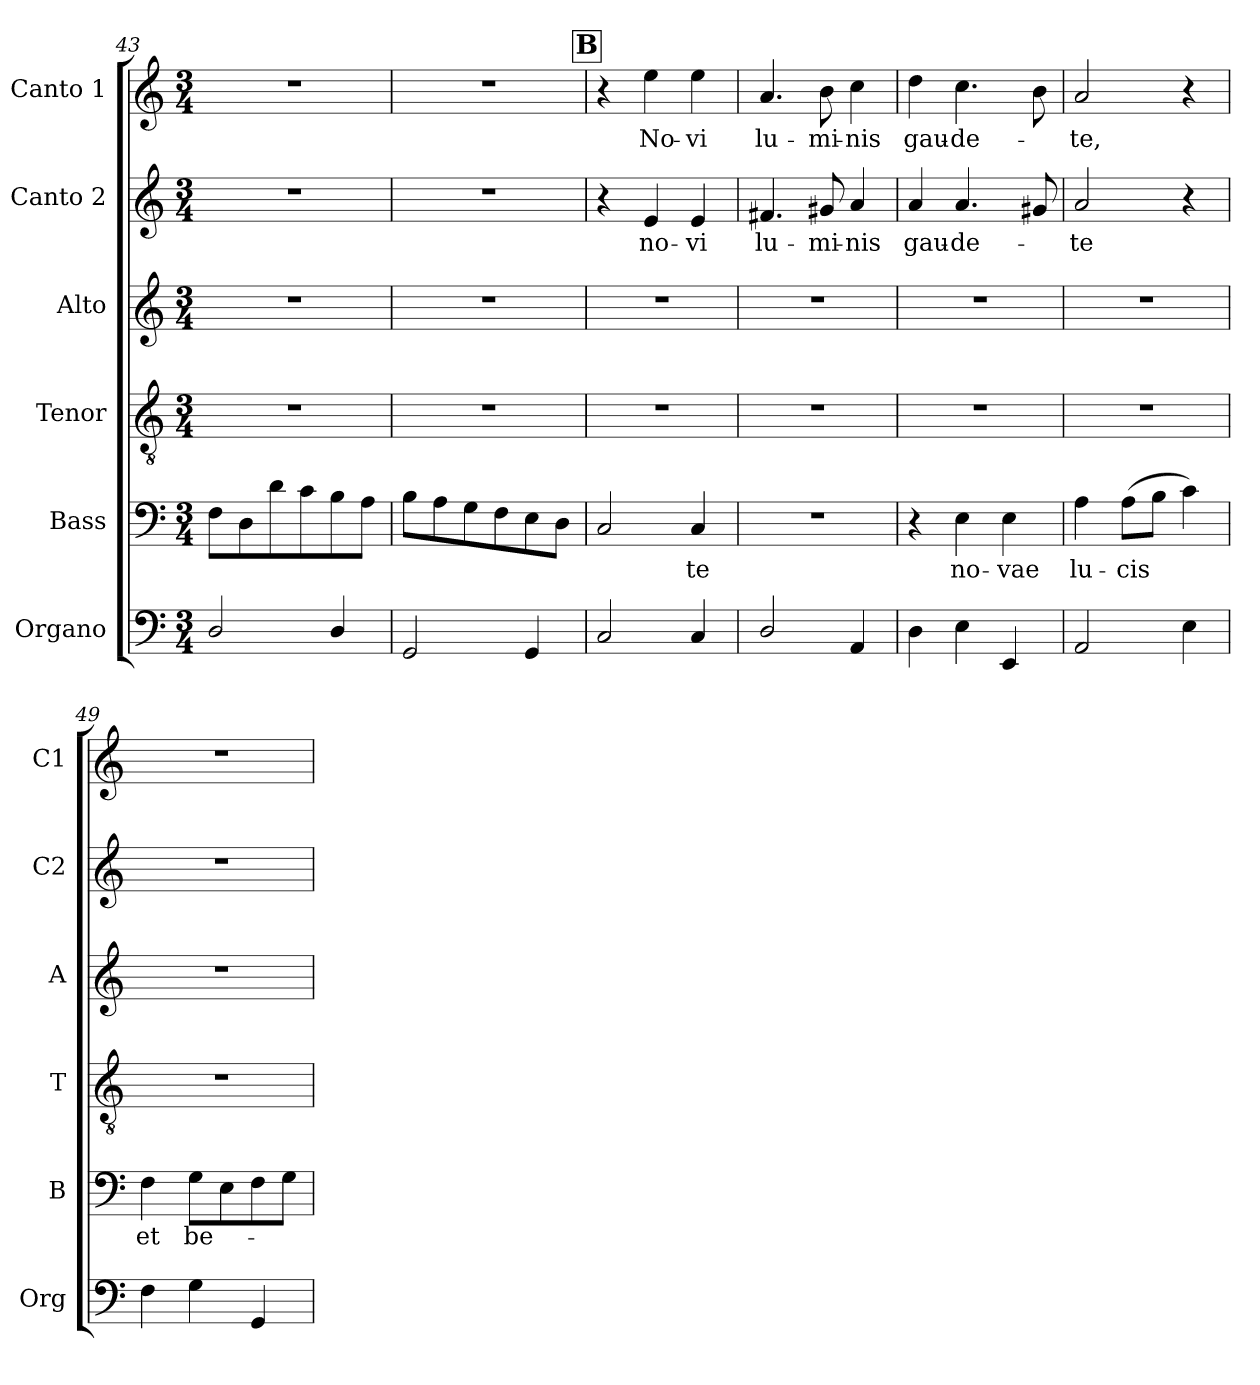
**kern	**kern	**text	**kern	**kern	**kern	**text	**kern	**text
*part6	*part5	*part5	*part4	*part3	*part2	*part2	*part1	*part1
*staff6	*staff5	*staff5	*staff4	*staff3	*staff2	*staff2	*staff1	*staff1
*I"Organo	*I"Bass	*	*I"Tenor	*I"Alto	*I"Canto 2	*	*I"Canto 1	*
*I'Org	*I'B	*	*I'T	*I'A	*I'C2	*	*I'C1	*
*clefF4	*clefF4	*	*clefGv2	*clefG2	*clefG2	*	*clefG2	*
*	*	*	*ITrd7c12	*	*	*	*	*
*k[]	*k[]	*	*k[]	*k[]	*k[]	*	*k[]	*
*C:	*C:	*	*C:	*C:	*C:	*	*C:	*
*M3/4	*M3/4	*	*M3/4	*M3/4	*M3/4	*	*M3/4	*
=43	=43	=43	=43	=43	=43	=43	=43	=43
2D/	8F\L	.	2.r	2.r	2.r	.	2.r	.
.	8D\	.	.	.	.	.	.	.
.	8d\	.	.	.	.	.	.	.
.	8c\	.	.	.	.	.	.	.
4D/	8B\	.	.	.	.	.	.	.
.	8A\J	.	.	.	.	.	.	.
=44	=44	=44	=44	=44	=44	=44	=44	=44
2GG/	8B\L	.	2.r	2.r	2.r	.	2.r	.
.	8A\	.	.	.	.	.	.	.
.	8G\	.	.	.	.	.	.	.
.	8F\	.	.	.	.	.	.	.
4GG/	8E\	.	.	.	.	.	.	.
.	8D\J	.	.	.	.	.	.	.
!!LO:LB:g=z
!!LO:REH:place=s1:a:t=B
=45	=45	=45	=45	=45	=45	=45	=45	=45
2C/	2C/	.	2.r	2.r	4r	.	4r	.
!	!	!	!	!	!	!LO:LY:b	!	!
!	!	!	!	!	!	!	!	!LO:LY:b
.	.	.	.	.	4e/	no-	4ee\	No-
!	!	!LO:LY:b	!	!	!	!	!	!
!	!	!	!	!	!	!LO:LY:b	!	!
!	!	!	!	!	!	!	!	!LO:LY:b
4C/	4C/	-te	.	.	4e/	-vi	4ee\	-vi
=46	=46	=46	=46	=46	=46	=46	=46	=46
!	!	!	!	!	!	!LO:LY:b	!	!
!	!	!	!	!	!	!	!	!LO:LY:b
2D/	2.r	.	2.r	2.r	4.f#X/	lu-	4.a/	lu-
!	!	!	!	!	!	!LO:LY:b	!	!
!	!	!	!	!	!	!	!	!LO:LY:b
.	.	.	.	.	8g#X/	-mi-	8b\	-mi-
!	!	!	!	!	!	!LO:LY:b	!	!
!	!	!	!	!	!	!	!	!LO:LY:b
4AA/	.	.	.	.	4a/	-nis	4cc\	-nis
=47	=47	=47	=47	=47	=47	=47	=47	=47
!	!	!	!	!	!	!LO:LY:b	!	!
!	!	!	!	!	!	!	!	!LO:LY:b
4D\	4r	.	2.r	2.r	4a/	gau-	4dd\	gau-
!	!	!LO:LY:b	!	!	!	!	!	!
!	!	!	!	!	!	!LO:LY:b	!	!
!	!	!	!	!	!	!	!	!LO:LY:b
4E\	4E\	no-	.	.	4.a/	-de-	4.cc\	-de-
!	!	!LO:LY:b	!	!	!	!	!	!
4EE/	4E\	-vae	.	.	.	.	.	.
.	.	.	.	.	8g#X/	.	8b\	.
=48	=48	=48	=48	=48	=48	=48	=48	=48
!	!	!LO:LY:b	!	!	!	!	!	!
!	!	!	!	!	!	!LO:LY:b	!	!
!	!	!	!	!	!	!	!	!LO:LY:b
2AA/	4A\	lu-	2.r	2.r	2a/	-te	2a/	-te,
!	!	!LO:LY:b	!	!	!	!	!	!
.	(8A\L	-cis	.	.	.	.	.	.
.	8B\J	.	.	.	.	.	.	.
4E\	4c\)	.	.	.	4r	.	4r	.
=49	=49	=49	=49	=49	=49	=49	=49	=49
!	!	!LO:LY:b	!	!	!	!	!	!
4F\	4F\	et	2.r	2.r	2.r	.	2.r	.
!	!	!LO:LY:b	!	!	!	!	!	!
4G\	8G\L	be-	.	.	.	.	.	.
.	8E\	.	.	.	.	.	.	.
4GG/	8F\	.	.	.	.	.	.	.
.	8G\J	.	.	.	.	.	.	.
=	=	=	=	=	=	=	=	=
*-	*-	*-	*-	*-	*-	*-	*-	*-
